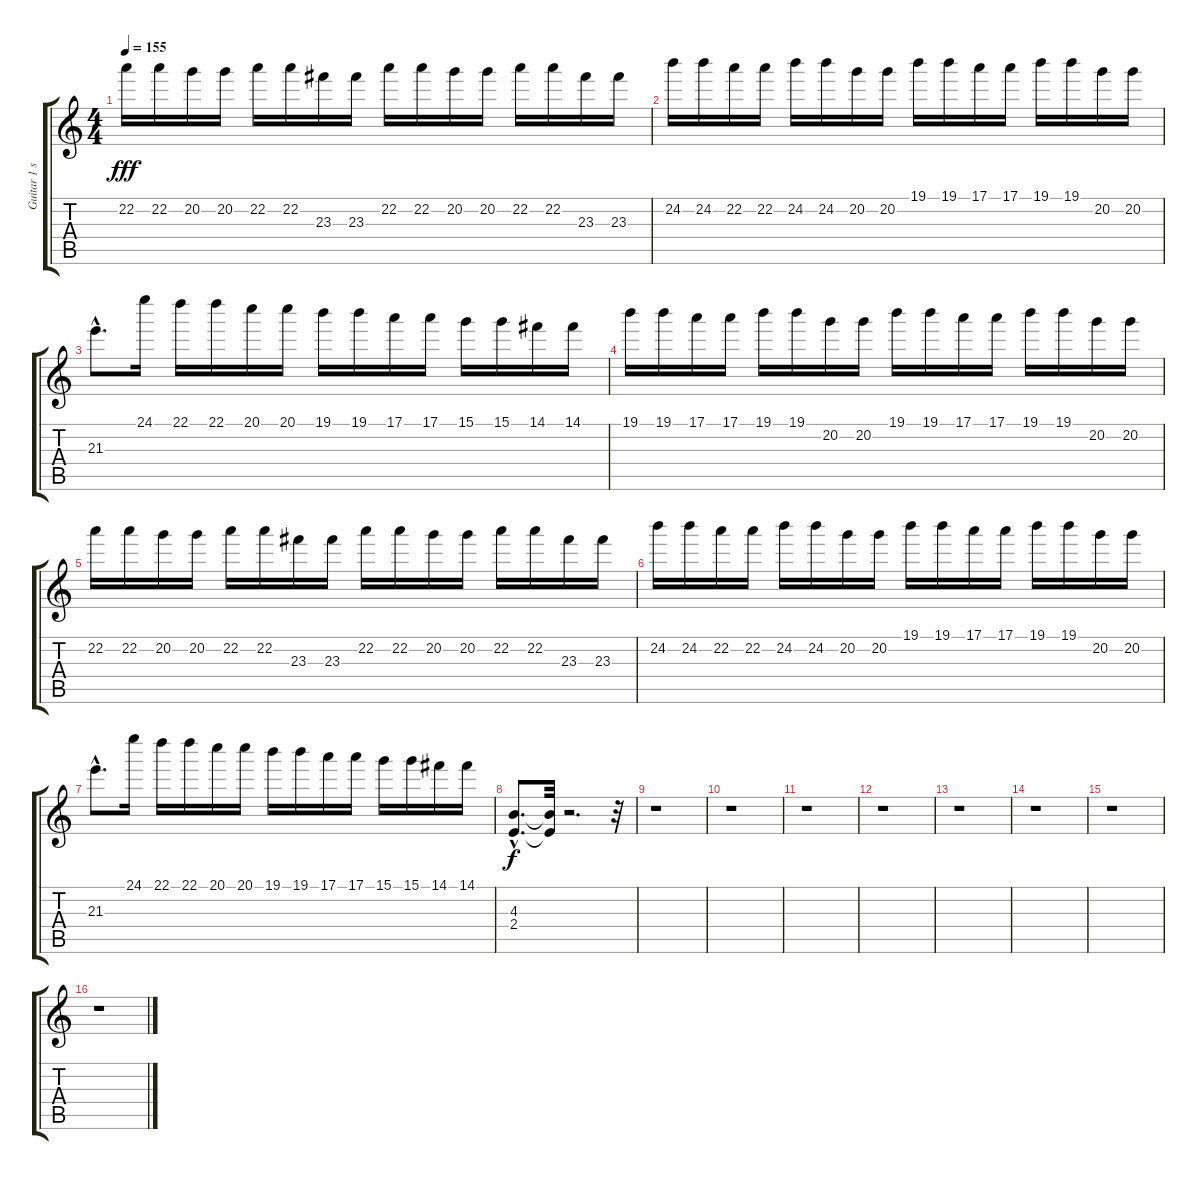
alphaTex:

\track ("Guitar 1 solo" "Guitar 1 s") {instrument distortionguitar}
\staff {score tabs}
\tuning (E4 B3 G3 D3 A2 E2) {hide}
\ts (4 4)
\tempo 155
\clef g2
\ks c
22.2.16{dy fff} 22.2.16 20.2.16 20.2.16 22.2.16 22.2.16 23.3.16 23.3.16 22.2.16 22.2.16 20.2.16 20.2.16 22.2.16 22.2.16 23.3.16 23.3.16 |
24.2.16 24.2.16 22.2.16 22.2.16 24.2.16 24.2.16 20.2.16 20.2.16 19.1.16 19.1.16 17.1.16 17.1.16 19.1.16 19.1.16 20.2.16 20.2.16 |
21.3{hac}.8{d} 24.1.16 22.1.16 22.1.16 20.1.16 20.1.16 19.1.16 19.1.16 17.1.16 17.1.16 15.1.16 15.1.16 14.1.16 14.1.16 |
19.1.16 19.1.16 17.1.16 17.1.16 19.1.16 19.1.16 20.2.16 20.2.16 19.1.16 19.1.16 17.1.16 17.1.16 19.1.16 19.1.16 20.2.16 20.2.16 |
22.2.16 22.2.16 20.2.16 20.2.16 22.2.16 22.2.16 23.3.16 23.3.16 22.2.16 22.2.16 20.2.16 20.2.16 22.2.16 22.2.16 23.3.16 23.3.16 |
24.2.16 24.2.16 22.2.16 22.2.16 24.2.16 24.2.16 20.2.16 20.2.16 19.1.16 19.1.16 17.1.16 17.1.16 19.1.16 19.1.16 20.2.16 20.2.16 |
21.3{hac}.8{d} 24.1.16 22.1.16 22.1.16 20.1.16 20.1.16 19.1.16 19.1.16 17.1.16 17.1.16 15.1.16 15.1.16 14.1.16 14.1.16 |
(4.3{hac} 2.4{hac}).8{d dy f} (4.3{t} 2.4{t}).32 r.2{d} r.32 |
r.1 |
r.1 |
r.1 |
r.1 |
r.1 |
r.1 |
r.1 |
r.1
